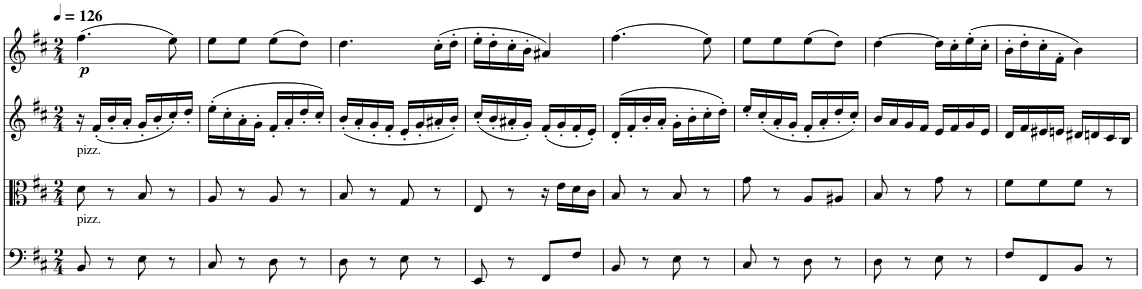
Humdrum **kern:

**kern	**kern	**kern	**kern	**dynam
*part4	*part3	*part2	*part1	*part1
*staff4	*staff3	*staff2	*staff1	*staff1
*I"Piano	*I"Piano	*I"Piano	*I"Piano	*
*I'Pno	*I'Pno	*I'Pno	*I'Pno	*
*clefF4	*clefC3	*clefG2	*clefG2	*
*k[f#c#]	*k[f#c#]	*k[f#c#]	*k[f#c#]	*
*M2/4	*M2/4	*M2/4	*M2/4	*
*MM126	*MM126	*MM126	*MM126	*
=1	=1	=1	=1	=1
!	!LO:TX:a:t=pizz.	!	!	!
!LO:TX:a:t=pizz.	!	!	!	!
!	!	!	!	!LO:DY:b
8BB/	8d\	16r	(4.ff#\	p
.	.	(16f#'/LL	.	.
8r	8r	16b'/	.	.
.	.	16a'/JJ	.	.
8E\	8B/	16g'/LL	.	.
.	.	16b'/	.	.
8r	8r	16cc#'/)	8ee\)	.
.	.	16dd'/JJ	.	.
=2	=2	=2	=2	=2
8C#/	8A/	(16ee'\LL	8ee\L	.
.	.	16cc#'\	.	.
8r	8r	16a'\	8ee\J	.
.	.	16g'\JJ	.	.
8D\	8A/	16f#'/LL	(8ee\L	.
.	.	16a'/	.	.
8r	8r	16dd'/	8dd\J)	.
.	.	16cc#'/JJ)	.	.
=3	=3	=3	=3	=3
8D\	8B/	(16b'/LL	4.dd\	.
.	.	16a'/	.	.
8r	8r	16g'/	.	.
.	.	16f#'/JJ	.	.
8E\	8G/	16e'/LL	.	.
.	.	16g'/	.	.
8r	8r	16a#X'/	(16cc#'\LL	.
.	.	16b'/JJ)	16dd'\JJ	.
=4	=4	=4	=4	=4
8EE/	8E/	(16cc#'/LL	16ee'\LL	.
.	.	16b'/	16dd'\	.
8r	8r	16a#X'/	16cc#'\	.
.	.	16g'/JJ)	16b'\JJ	.
8FF#/L	16r	(16f#'/LL	4a#X/)	.
.	16e\LL	16g'/	.	.
8F#/J	16d\	16f#'/	.	.
.	16c#\JJ	16e'/JJ)	.	.
=5	=5	=5	=5	=5
8BB/	8B/	(16d'/LL	(4.ff#\	.
.	.	16f#'/	.	.
8r	8r	16b'/	.	.
.	.	16a'/JJ	.	.
8E\	8B/	16g'\LL	.	.
.	.	16b'\	.	.
8r	8r	16cc#'\	8ee\)	.
.	.	16dd'\JJ)	.	.
=6	=6	=6	=6	=6
8C#/	8g\	16ee'/LL	8ee\L	.
.	.	(16cc#'/	.	.
8r	8r	16a'/	8ee\	.
.	.	16g'/JJ	.	.
8D\	8A/L	16f#'/LL	(8ee\	.
.	.	16a'/	.	.
8r	8A#X/J	16dd'/	8dd\J)	.
.	.	16cc#'/JJ)	.	.
=7	=7	=7	=7	=7
8D\	8B/	16b/LL	[4dd\	.
.	.	16a/	.	.
8r	8r	16g/	.	.
.	.	16f#/JJ	.	.
8E\	8g\	16e/LL	16dd\LL]	.
.	.	16f#/	16cc#'\	.
8r	8r	16g/	(16ee'\	.
.	.	16e/JJ	16cc#'\JJ	.
=8	=8	=8	=8	=8
8F#/L	8f#\L	16d/LL	16b'\LL	.
.	.	16f#/	16dd'\	.
8FF#/	8f#\	16e#X/	16cc#'\	.
.	.	16en/JJ	16f#'\JJ	.
8BB/J	8f#\J	16d#X/LL	4b\)	.
.	.	16dn/	.	.
8r	8r	16c#/	.	.
.	.	16B/JJ	.	.
=	=	=	=	=
*-	*-	*-	*-	*-
